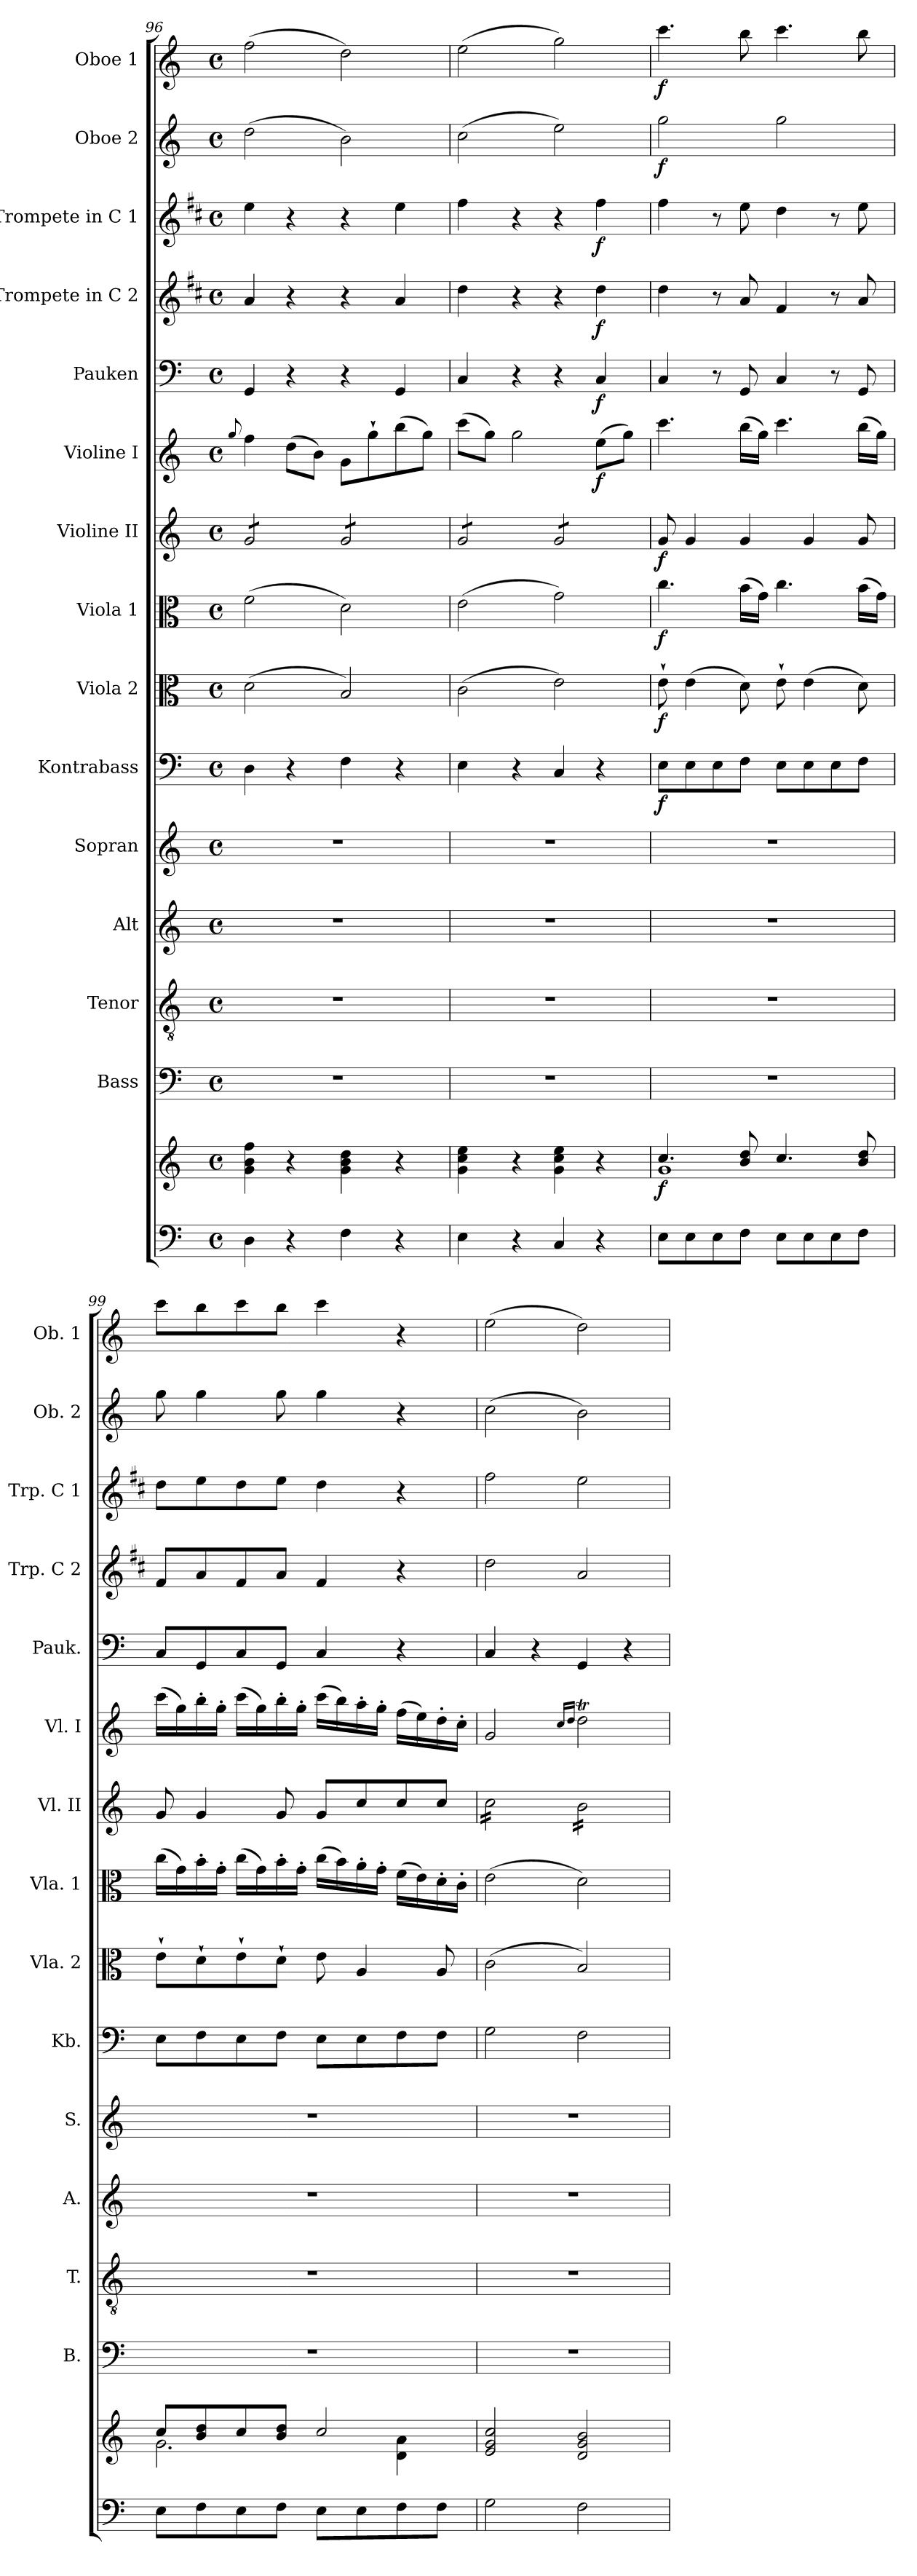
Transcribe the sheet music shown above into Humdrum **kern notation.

**kern	**kern	**dynam	**kern	**kern	**kern	**kern	**kern	**dynam	**kern	**dynam	**kern	**dynam	**kern	**dynam	**kern	**dynam	**kern	**dynam	**kern	**dynam	**kern	**dynam	**kern	**dynam	**kern	**dynam
*part15	*part15	*part15	*part14	*part13	*part12	*part11	*part10	*part10	*part9	*part9	*part8	*part8	*part7	*part7	*part6	*part6	*part5	*part5	*part4	*part4	*part3	*part3	*part2	*part2	*part1	*part1
*staff16	*staff15	*staff15/16	*staff14	*staff13	*staff12	*staff11	*staff10	*staff10	*staff9	*staff9	*staff8	*staff8	*staff7	*staff7	*staff6	*staff6	*staff5	*staff5	*staff4	*staff4	*staff3	*staff3	*staff2	*staff2	*staff1	*staff1
*	*	*	*I"Bass	*I"Tenor	*I"Alt	*I"Sopran	*I"Kontrabass	*	*I"Viola 2	*	*I"Viola 1	*	*I"Violine II	*	*I"Violine I	*	*I"Pauken	*	*I"Trompete in C 2	*	*I"Trompete in C 1	*	*I"Oboe 2	*	*I"Oboe 1	*
*	*	*	*I'B.	*I'T.	*I'A.	*I'S.	*I'Kb.	*	*I'Vla. 2	*	*I'Vla. 1	*	*I'Vl. II	*	*I'Vl. I	*	*I'Pauk.	*	*I'Trp. C 2	*	*I'Trp. C 1	*	*I'Ob. 2	*	*I'Ob. 1	*
*clefF4	*clefG2	*	*clefF4	*clefGv2	*clefG2	*clefG2	*clefF4	*	*clefC3	*	*clefC3	*	*clefG2	*	*clefG2	*	*clefF4	*	*clefG2	*	*clefG2	*	*clefG2	*	*clefG2	*
*	*	*	*	*	*	*	*ITrd7c12	*	*	*	*	*	*	*	*	*	*	*	*ITrd1c2	*	*ITrd1c2	*	*	*	*	*
*k[]	*k[]	*	*k[]	*k[]	*k[]	*k[]	*k[]	*	*k[]	*	*k[]	*	*k[]	*	*k[]	*	*k[]	*	*k[]	*	*k[]	*	*k[]	*	*k[]	*
*C:	*C:	*	*C:	*C:	*C:	*C:	*C:	*	*C:	*	*C:	*	*C:	*	*C:	*	*C:	*	*C:	*	*C:	*	*C:	*	*C:	*
*M4/4	*M4/4	*	*M4/4	*M4/4	*M4/4	*M4/4	*M4/4	*	*M4/4	*	*M4/4	*	*M4/4	*	*M4/4	*	*M4/4	*	*M4/4	*	*M4/4	*	*M4/4	*	*M4/4	*
*met(c)	*met(c)	*	*met(c)	*met(c)	*met(c)	*met(c)	*met(c)	*	*met(c)	*	*met(c)	*	*met(c)	*	*met(c)	*	*met(c)	*	*met(c)	*	*met(c)	*	*met(c)	*	*met(c)	*
=96	=96	=96	=96	=96	=96	=96	=96	=96	=96	=96	=96	=96	=96	=96	=96	=96	=96	=96	=96	=96	=96	=96	=96	=96	=96	=96
.	.	.	.	.	.	.	.	.	.	.	.	.	.	.	8qqgg/	.	.	.	.	.	.	.	.	.	.	.
*	*	*	*	*	*	*	*	*	*	*	*	*	*tremolo	*	*	*	*	*	*	*	*	*	*	*	*	*
4D\	4g\ 4b\ 4ff\	.	1r	1r	1r	1r	4DD\	.	(>2d\	.	(>2f\	.	8g/L	.	4ff\	.	4GG/	.	4g/	.	4dd\	.	(>2dd\	.	(>2ff\	.
.	.	.	.	.	.	.	.	.	.	.	.	.	8g/	.	.	.	.	.	.	.	.	.	.	.	.	.
4r	4r	.	.	.	.	.	4r	.	.	.	.	.	8g/	.	(>8dd\L	.	4r	.	4r	.	4r	.	.	.	.	.
.	.	.	.	.	.	.	.	.	.	.	.	.	8g/J	.	8b\J)	.	.	.	.	.	.	.	.	.	.	.
4F\	4g\ 4b\ 4dd\	.	.	.	.	.	4FF\	.	2B/)	.	2d\)	.	8g/L	.	8g\L	.	4r	.	4r	.	4r	.	2b\)	.	2dd\)	.
.	.	.	.	.	.	.	.	.	.	.	.	.	8g/	.	8gg`>\	.	.	.	.	.	.	.	.	.	.	.
4r	4r	.	.	.	.	.	4r	.	.	.	.	.	8g/	.	(>8bb\	.	4GG/	.	4g/	.	4dd\	.	.	.	.	.
.	.	.	.	.	.	.	.	.	.	.	.	.	8g/J	.	8gg\J)	.	.	.	.	.	.	.	.	.	.	.
=97	=97	=97	=97	=97	=97	=97	=97	=97	=97	=97	=97	=97	=97	=97	=97	=97	=97	=97	=97	=97	=97	=97	=97	=97	=97	=97
4E\	4g\ 4cc\ 4ee\	.	1r	1r	1r	1r	4EE\	.	(>2c\	.	(>2e\	.	8g/L	.	(>8ccc\L	.	4C/	.	4cc\	.	4ee\	.	(>2cc\	.	(>2ee\	.
.	.	.	.	.	.	.	.	.	.	.	.	.	8g/	.	8gg\J)	.	.	.	.	.	.	.	.	.	.	.
4r	4r	.	.	.	.	.	4r	.	.	.	.	.	8g/	.	2gg\	.	4r	.	4r	.	4r	.	.	.	.	.
.	.	.	.	.	.	.	.	.	.	.	.	.	8g/J	.	.	.	.	.	.	.	.	.	.	.	.	.
4C/	4g\ 4cc\ 4ee\	.	.	.	.	.	4CC/	.	2e\)	.	2g\)	.	8g/L	.	.	.	4r	.	4r	.	4r	.	2ee\)	.	2gg\)	.
.	.	.	.	.	.	.	.	.	.	.	.	.	8g/	.	.	.	.	.	.	.	.	.	.	.	.	.
!	!	!	!	!	!	!	!	!	!	!	!	!	!	!	!	!LO:DY:b	!	!LO:DY:b	!	!LO:DY:b	!	!LO:DY:b	!	!	!	!
4r	4r	.	.	.	.	.	4r	.	.	.	.	.	8g/	.	(>8ee\L	f	4C/	f	4cc\	f	4ee\	f	.	.	.	.
.	.	.	.	.	.	.	.	.	.	.	.	.	8g/J	.	8gg\J)	.	.	.	.	.	.	.	.	.	.	.
*	*	*	*	*	*	*	*	*	*	*	*	*	*Xtremolo	*	*	*	*	*	*	*	*	*	*	*	*	*
!!LO:PB:g=z
=98	=98	=98	=98	=98	=98	=98	=98	=98	=98	=98	=98	=98	=98	=98	=98	=98	=98	=98	=98	=98	=98	=98	=98	=98	=98	=98
*	*^	*	*	*	*	*	*	*	*	*	*	*	*	*	*	*	*	*	*	*	*	*	*	*	*	*
!	!	!	!LO:DY:b	!	!	!	!	!	!LO:DY:b	!	!LO:DY:b	!	!LO:DY:b	!	!LO:DY:b	!	!	!	!	!	!	!	!	!	!LO:DY:b	!	!LO:DY:b
8E\L	4.cc/	1g	f	1r	1r	1r	1r	8EE\L	f	8e`>\	f	4.cc\	f	8g/	f	4.ccc\	.	4C/	.	4cc\	.	4ee\	.	2gg\	f	4.ccc\	f
8E\	.	.	.	.	.	.	.	8EE\	.	(>4e\	.	.	.	4g/	.	.	.	.	.	.	.	.	.	.	.	.	.
8E\	.	.	.	.	.	.	.	8EE\	.	.	.	.	.	.	.	.	.	8r	.	8r	.	8r	.	.	.	.	.
8F\J	8b/ 8dd/	.	.	.	.	.	.	8FF\J	.	8d\)	.	(>16b\LL	.	4g/	.	(>16bb\LL	.	8GG/	.	8g/	.	8dd\	.	.	.	8bb\	.
.	.	.	.	.	.	.	.	.	.	.	.	16g\JJ)	.	.	.	16gg\JJ)	.	.	.	.	.	.	.	.	.	.	.
8E\L	4.cc/	.	.	.	.	.	.	8EE\L	.	8e`>\	.	4.cc\	.	.	.	4.ccc\	.	4C/	.	4e/	.	4cc\	.	2gg\	.	4.ccc\	.
8E\	.	.	.	.	.	.	.	8EE\	.	(>4e\	.	.	.	4g/	.	.	.	.	.	.	.	.	.	.	.	.	.
8E\	.	.	.	.	.	.	.	8EE\	.	.	.	.	.	.	.	.	.	8r	.	8r	.	8r	.	.	.	.	.
8F\J	8b/ 8dd/	.	.	.	.	.	.	8FF\J	.	8d\)	.	(>16b\LL	.	8g/	.	(>16bb\LL	.	8GG/	.	8g/	.	8dd\	.	.	.	8bb\	.
.	.	.	.	.	.	.	.	.	.	.	.	16g\JJ)	.	.	.	16gg\JJ)	.	.	.	.	.	.	.	.	.	.	.
=99	=99	=99	=99	=99	=99	=99	=99	=99	=99	=99	=99	=99	=99	=99	=99	=99	=99	=99	=99	=99	=99	=99	=99	=99	=99	=99	=99
8E\L	8cc/L	2.g\	.	1r	1r	1r	1r	8EE\L	.	8e`>\L	.	(>16cc\LL	.	8g/	.	(>16ccc\LL	.	8C/L	.	8e/L	.	8cc\L	.	8gg\	.	8ccc\L	.
.	.	.	.	.	.	.	.	.	.	.	.	16g\)	.	.	.	16gg\)	.	.	.	.	.	.	.	.	.	.	.
8F\	8b/ 8dd/	.	.	.	.	.	.	8FF\	.	8d`>\	.	16b'>\	.	4g/	.	16bb'>\	.	8GG/	.	8g/	.	8dd\	.	4gg\	.	8bb\	.
.	.	.	.	.	.	.	.	.	.	.	.	16g'>\JJ	.	.	.	16gg'>\JJ	.	.	.	.	.	.	.	.	.	.	.
8E\	8cc/	.	.	.	.	.	.	8EE\	.	8e`>\	.	(>16cc\LL	.	.	.	(>16ccc\LL	.	8C/	.	8e/	.	8cc\	.	.	.	8ccc\	.
.	.	.	.	.	.	.	.	.	.	.	.	16g\)	.	.	.	16gg\)	.	.	.	.	.	.	.	.	.	.	.
8F\J	8b/ 8dd/J	.	.	.	.	.	.	8FF\J	.	8d`>\J	.	16b'>\	.	8g/	.	16bb'>\	.	8GG/J	.	8g/J	.	8dd\J	.	8gg\	.	8bb\J	.
.	.	.	.	.	.	.	.	.	.	.	.	16g'>\JJ	.	.	.	16gg'>\JJ	.	.	.	.	.	.	.	.	.	.	.
8E\L	2cc/	.	.	.	.	.	.	8EE\L	.	8e\	.	(>16cc\LL	.	8g/L	.	(>16ccc\LL	.	4C/	.	4e/	.	4cc\	.	4gg\	.	4ccc\	.
.	.	.	.	.	.	.	.	.	.	.	.	16b\)	.	.	.	16bb\)	.	.	.	.	.	.	.	.	.	.	.
8E\	.	.	.	.	.	.	.	8EE\	.	4A/	.	16a'>\	.	8cc/	.	16aa'>\	.	.	.	.	.	.	.	.	.	.	.
.	.	.	.	.	.	.	.	.	.	.	.	16g'>\JJ	.	.	.	16gg'>\JJ	.	.	.	.	.	.	.	.	.	.	.
8F\	.	4d\ 4a\	.	.	.	.	.	8FF\	.	.	.	(>16f\LL	.	8cc/	.	(>16ff\LL	.	4r	.	4r	.	4r	.	4r	.	4r	.
.	.	.	.	.	.	.	.	.	.	.	.	16e\)	.	.	.	16ee\)	.	.	.	.	.	.	.	.	.	.	.
8F\J	.	.	.	.	.	.	.	8FF\J	.	8A/	.	16d'>\	.	8cc/J	.	16dd'>\	.	.	.	.	.	.	.	.	.	.	.
.	.	.	.	.	.	.	.	.	.	.	.	16c'>\JJ	.	.	.	16cc'>\JJ	.	.	.	.	.	.	.	.	.	.	.
*	*v	*v	*	*	*	*	*	*	*	*	*	*	*	*	*	*	*	*	*	*	*	*	*	*	*	*	*
=100	=100	=100	=100	=100	=100	=100	=100	=100	=100	=100	=100	=100	=100	=100	=100	=100	=100	=100	=100	=100	=100	=100	=100	=100	=100	=100
*	*	*	*	*	*	*	*	*	*	*	*	*	*tremolo	*	*	*	*	*	*	*	*	*	*	*	*	*
2G\	2e/ 2g/ 2cc/	.	1r	1r	1r	1r	2GG\	.	(>2c\	.	(>2e\	.	16cc\LL	.	2g/	.	4C/	.	2cc\	.	2ee\	.	(>2cc\	.	(>2ee\	.
.	.	.	.	.	.	.	.	.	.	.	.	.	16cc\	.	.	.	.	.	.	.	.	.	.	.	.	.
.	.	.	.	.	.	.	.	.	.	.	.	.	16cc\	.	.	.	.	.	.	.	.	.	.	.	.	.
.	.	.	.	.	.	.	.	.	.	.	.	.	16cc\	.	.	.	.	.	.	.	.	.	.	.	.	.
.	.	.	.	.	.	.	.	.	.	.	.	.	16cc\	.	.	.	4r	.	.	.	.	.	.	.	.	.
.	.	.	.	.	.	.	.	.	.	.	.	.	16cc\	.	.	.	.	.	.	.	.	.	.	.	.	.
.	.	.	.	.	.	.	.	.	.	.	.	.	16cc\	.	.	.	.	.	.	.	.	.	.	.	.	.
.	.	.	.	.	.	.	.	.	.	.	.	.	16cc\JJ	.	.	.	.	.	.	.	.	.	.	.	.	.
.	.	.	.	.	.	.	.	.	.	.	.	.	.	.	16qcc/LL	.	.	.	.	.	.	.	.	.	.	.
.	.	.	.	.	.	.	.	.	.	.	.	.	.	.	16qdd/JJ	.	.	.	.	.	.	.	.	.	.	.
2F\	2d/ 2g/ 2b/	.	.	.	.	.	2FF\	.	2B/)	.	2d\)	.	16b\LL	.	2ddT\	.	4GG/	.	2g/	.	2dd\	.	2b\)	.	2dd\)	.
.	.	.	.	.	.	.	.	.	.	.	.	.	16b\	.	.	.	.	.	.	.	.	.	.	.	.	.
.	.	.	.	.	.	.	.	.	.	.	.	.	16b\	.	.	.	.	.	.	.	.	.	.	.	.	.
.	.	.	.	.	.	.	.	.	.	.	.	.	16b\	.	.	.	.	.	.	.	.	.	.	.	.	.
.	.	.	.	.	.	.	.	.	.	.	.	.	16b\	.	.	.	4r	.	.	.	.	.	.	.	.	.
.	.	.	.	.	.	.	.	.	.	.	.	.	16b\	.	.	.	.	.	.	.	.	.	.	.	.	.
.	.	.	.	.	.	.	.	.	.	.	.	.	16b\	.	.	.	.	.	.	.	.	.	.	.	.	.
.	.	.	.	.	.	.	.	.	.	.	.	.	16b\JJ	.	.	.	.	.	.	.	.	.	.	.	.	.
*	*	*	*	*	*	*	*	*	*	*	*	*	*Xtremolo	*	*	*	*	*	*	*	*	*	*	*	*	*
=	=	=	=	=	=	=	=	=	=	=	=	=	=	=	=	=	=	=	=	=	=	=	=	=	=	=
*-	*-	*-	*-	*-	*-	*-	*-	*-	*-	*-	*-	*-	*-	*-	*-	*-	*-	*-	*-	*-	*-	*-	*-	*-	*-	*-
